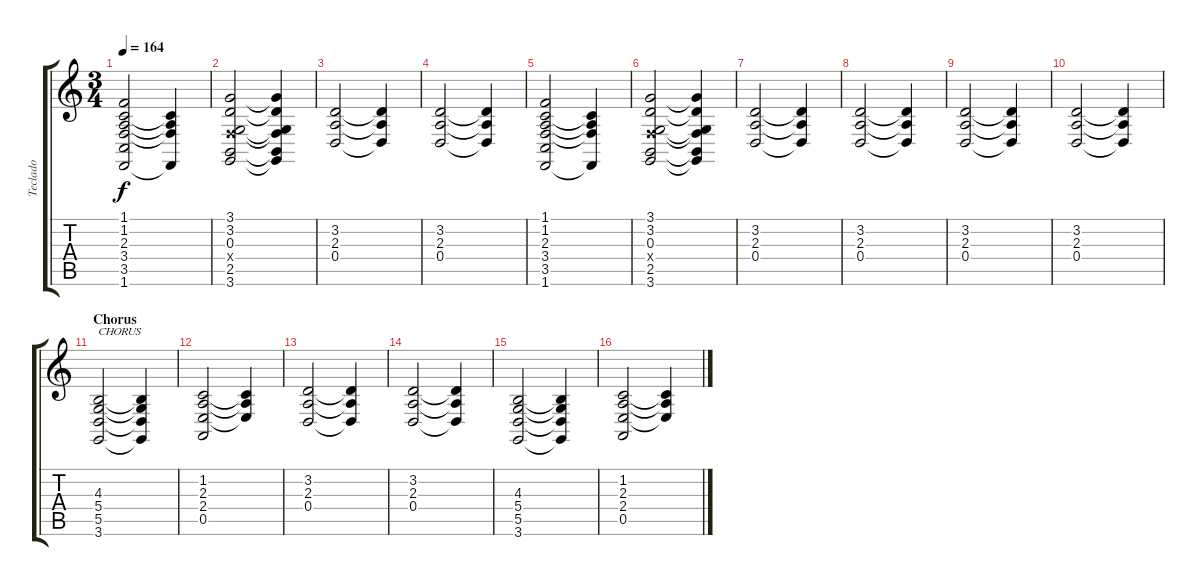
\track ("Teclado" "Teclado") {instrument drawbarorgan}
\staff {score tabs}
\tuning (E4 B3 G3 D3 A2 E2) {hide}
\ts (3 4)
\tempo 164
\clef g2
\ks c
(1.1 1.2 2.3 3.4 3.5 1.6).2{dy f} (1.2{t} 2.3{t} 3.4{t} 1.6{t}).4 |
(3.1 3.2 0.3 3.4{x} 2.5 3.6).2 (3.1{t} 3.2{t} 0.3{t} 3.4{t} 2.5{t} 3.6{t}).4 |
(3.2 2.3 0.4).2 (3.2{t} 2.3{t} 0.4{t}).4 |
(3.2 2.3 0.4).2 (3.2{t} 2.3{t} 0.4{t}).4 |
(1.1 1.2 2.3 3.4 3.5 1.6).2 (1.2{t} 2.3{t} 3.4{t} 1.6{t}).4 |
(3.1 3.2 0.3 3.4{x} 2.5 3.6).2 (3.1{t} 3.2{t} 0.3{t} 3.4{t} 2.5{t} 3.6{t}).4 |
(3.2 2.3 0.4).2 (3.2{t} 2.3{t} 0.4{t}).4 |
(3.2 2.3 0.4).2 (3.2{t} 2.3{t} 0.4{t}).4 |
(3.2 2.3 0.4).2 (3.2{t} 2.3{t} 0.4{t}).4 |
(3.2 2.3 0.4).2 (3.2{t} 2.3{t} 0.4{t}).4 |
\section ("" "Chorus")
(4.3 5.4 5.5 3.6).2{txt "CHORUS"} (4.3{t} 5.4{t} 5.5{t} 3.6{t}).4 |
(1.2 2.3 2.4 0.5).2 (1.2{t} 2.3{t} 2.4{t}).4 |
(3.2 2.3 0.4).2 (3.2{t} 2.3{t} 0.4{t}).4 |
(3.2 2.3 0.4).2 (3.2{t} 2.3{t} 0.4{t}).4 |
(4.3 5.4 5.5 3.6).2 (4.3{t} 5.4{t} 5.5{t} 3.6{t}).4 |
(1.2 2.3 2.4 0.5).2 (1.2{t} 2.3{t} 2.4{t}).4
